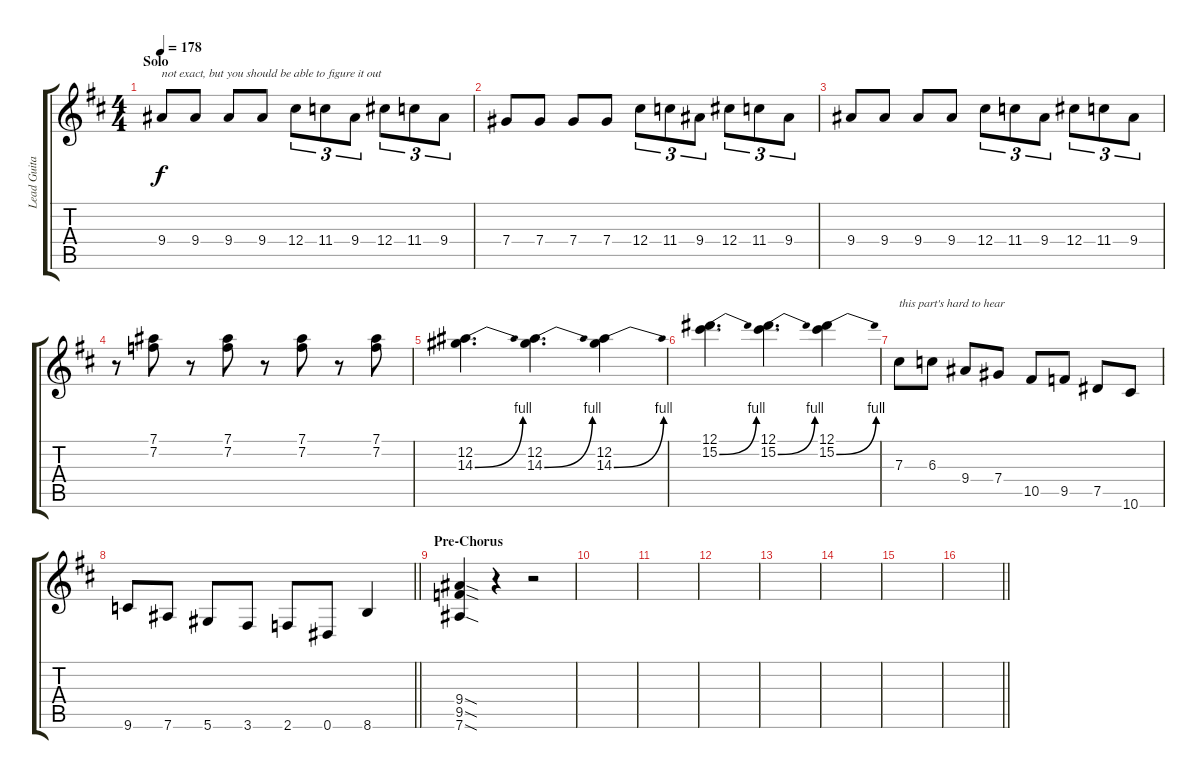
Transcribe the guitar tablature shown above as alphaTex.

\track ("Lead Guitar" "Lead Guita") {instrument distortionguitar}
\staff {score tabs}
\tuning (Eb4 Bb3 Gb3 Db3 Ab2 Eb2) {hide}
\ts (4 4)
\section ("" "Solo")
\tempo 178
\clef g2
\ks bminor
9.4.8{txt "not exact, but you should be able to figure it out" dy f volume 16} 9.4.8 9.4.8 9.4.8 12.4.8{tu (3 2)} 11.4.8{tu (3 2)} 9.4.8{tu (3 2)} 12.4.8{tu (3 2)} 11.4.8{tu (3 2)} 9.4.8{tu (3 2)} |
7.4.8 7.4.8 7.4.8 7.4.8 12.4.8{tu (3 2)} 11.4.8{tu (3 2)} 9.4.8{tu (3 2)} 12.4.8{tu (3 2)} 11.4.8{tu (3 2)} 9.4.8{tu (3 2)} |
9.4.8 9.4.8 9.4.8 9.4.8 12.4.8{tu (3 2)} 11.4.8{tu (3 2)} 9.4.8{tu (3 2)} 12.4.8{tu (3 2)} 11.4.8{tu (3 2)} 9.4.8{tu (3 2)} |
r.8 (7.1 7.2).8 r.8 (7.1 7.2).8 r.8 (7.1 7.2).8 r.8 (7.1 7.2).8 |
(12.2 14.3{be (bend 0 0 60 4)}).4{d} (12.2 14.3{be (bend 0 0 60 4)}).4{d} (12.2 14.3{be (bend 0 0 60 4)}).4 |
(12.1 15.2{be (bend 0 0 60 4)}).4{d} (12.1 15.2{be (bend 0 0 60 4)}).4{d} (12.1 15.2{be (bend 0 0 60 4)}).4 |
7.3.8{txt "this part's hard to hear"} 6.3.8 9.4.8 7.4.8 10.5.8 9.5.8 7.5.8 10.6.8 |
\barLineRight lightlight
9.6.8 7.6.8 5.6.8 3.6.8 2.6.8 0.6.8 8.6.4 |
\section ("" "Pre-Chorus")
(9.4{sod} 9.5{sod} 7.6{sod}).4{volume 12} r.4 r.2 |
|
|
|
|
|
|
\barLineRight lightlight
